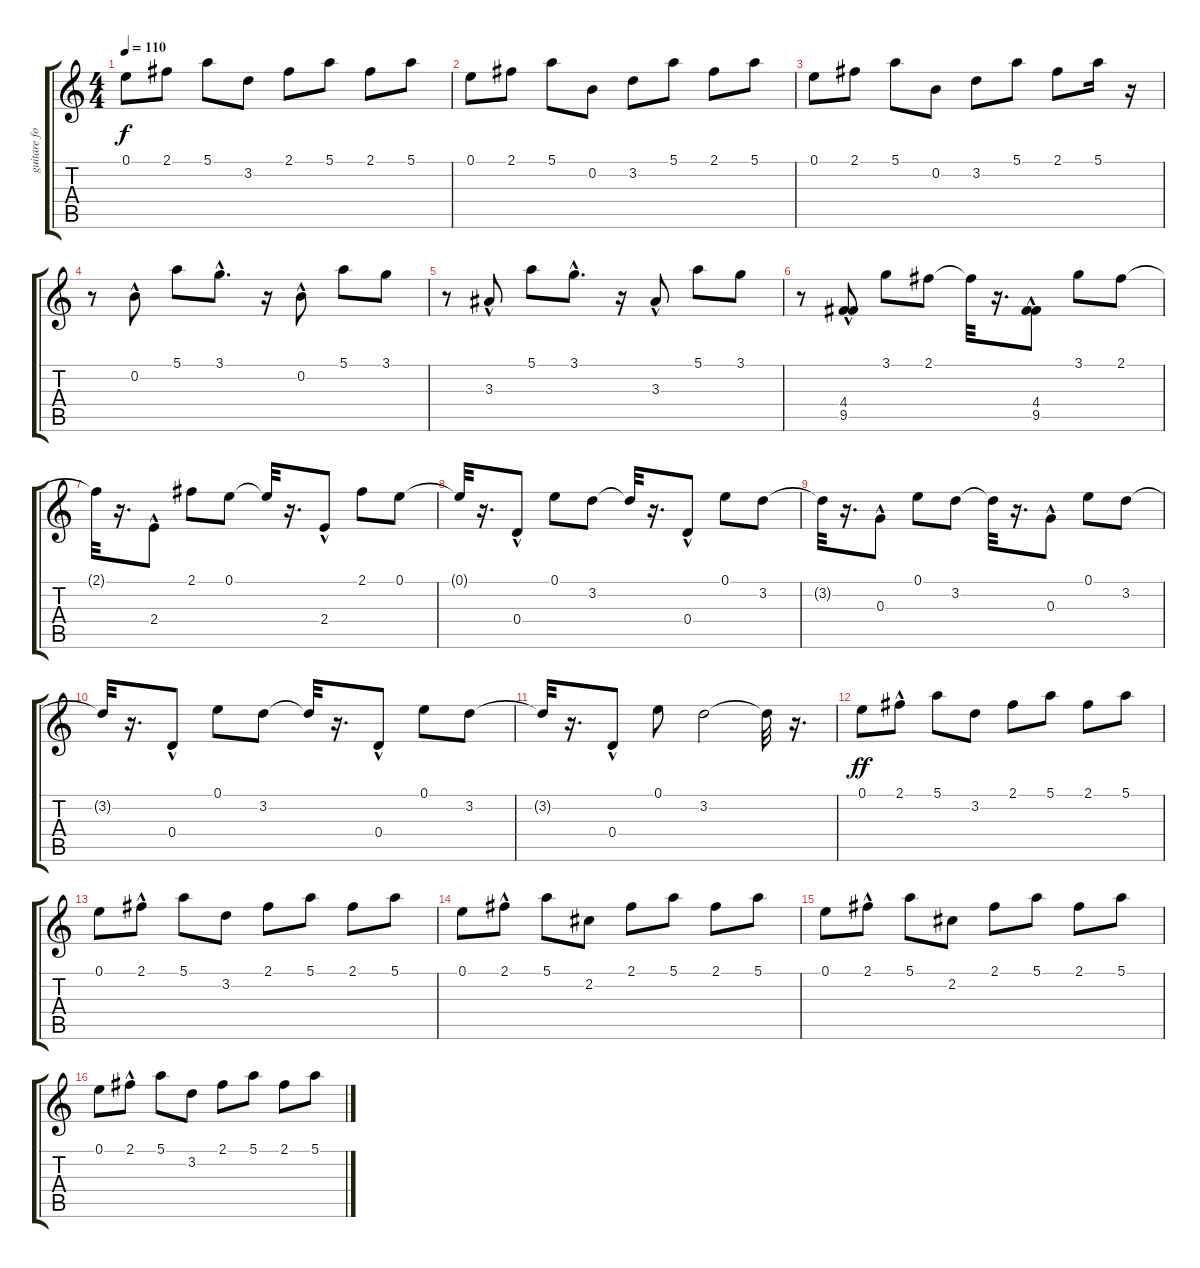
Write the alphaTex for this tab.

\track ("guitare folk" "guitare fo") {instrument acousticguitarsteel}
\staff {score tabs}
\tuning (E4 B3 G3 D3 A2 E2) {hide}
\ts (4 4)
\tempo 110
\clef g2
\ks c
0.1.8{dy f} 2.1.8 5.1.8 3.2.8 2.1.8 5.1.8 2.1.8 5.1.8 |
0.1.8 2.1.8 5.1.8 0.2.8 3.2.8 5.1.8 2.1.8 5.1.8 |
0.1.8 2.1.8 5.1.8 0.2.8 3.2.8 5.1.8 2.1.8 5.1.16 r.16 |
r.8 0.2{hac}.8 5.1.8 3.1{hac}.8{d} r.16 0.2{hac}.8 5.1.8 3.1.8 |
r.8 3.3{hac}.8 5.1.8 3.1{hac}.8{d} r.16 3.3{hac}.8 5.1.8 3.1.8 |
r.8 (4.4{hac} 9.5{hac}).8 3.1.8 2.1.8 2.1{t}.32 r.16{d} (4.4{hac} 9.5{hac}).8 3.1.8 2.1.8 |
2.1{t}.32 r.16{d} 2.4{hac}.8 2.1.8 0.1.8 0.1{t}.32 r.16{d} 2.4{hac}.8 2.1.8 0.1.8 |
0.1{t}.32 r.16{d} 0.4{hac}.8 0.1.8 3.2.8 3.2{t}.32 r.16{d} 0.4{hac}.8 0.1.8 3.2.8 |
3.2{t}.32 r.16{d} 0.3{hac}.8 0.1.8 3.2.8 3.2{t}.32 r.16{d} 0.3{hac}.8 0.1.8 3.2.8 |
3.2{t}.32 r.16{d} 0.4{hac}.8 0.1.8 3.2.8 3.2{t}.32 r.16{d} 0.4{hac}.8 0.1.8 3.2.8 |
3.2{t}.32 r.16{d} 0.4{hac}.8 0.1.8 3.2.2 3.2{t}.32 r.16{d} |
0.1.8{dy ff} 2.1{hac}.8 5.1.8 3.2.8 2.1.8 5.1.8 2.1.8 5.1.8 |
0.1.8 2.1{hac}.8 5.1.8 3.2.8 2.1.8 5.1.8 2.1.8 5.1.8 |
0.1.8 2.1{hac}.8 5.1.8 2.2.8 2.1.8 5.1.8 2.1.8 5.1.8 |
0.1.8 2.1{hac}.8 5.1.8 2.2.8 2.1.8 5.1.8 2.1.8 5.1.8 |
0.1.8 2.1{hac}.8 5.1.8 3.2.8 2.1.8 5.1.8 2.1.8 5.1.8
